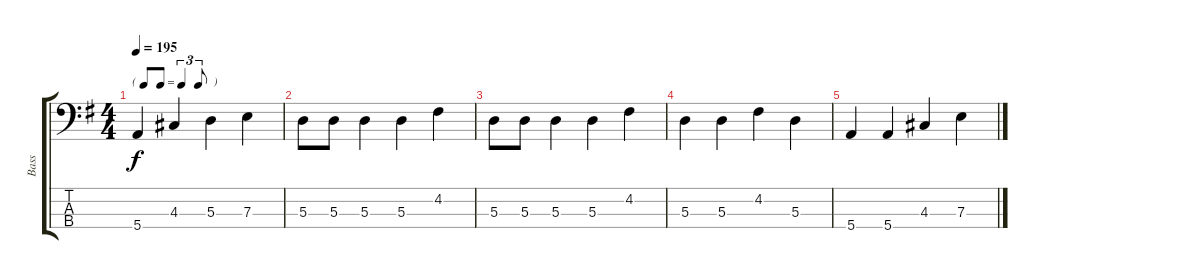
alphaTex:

\track ("Bass" "Bass") {instrument acousticbass}
\staff {score tabs}
\tuning (G2 D2 A1 E1) {hide}
\ts (4 4)
\tf triplet8th
\tempo 195
\clef f4
\ks g
5.4.4{dy f} 4.3.4 5.3.4 7.3.4 |
5.3.8 5.3.8 5.3.4 5.3.4 4.2.4 |
5.3.8 5.3.8 5.3.4 5.3.4 4.2.4 |
5.3.4 5.3.4 4.2.4 5.3.4 |
5.4.4 5.4.4 4.3.4 7.3.4
